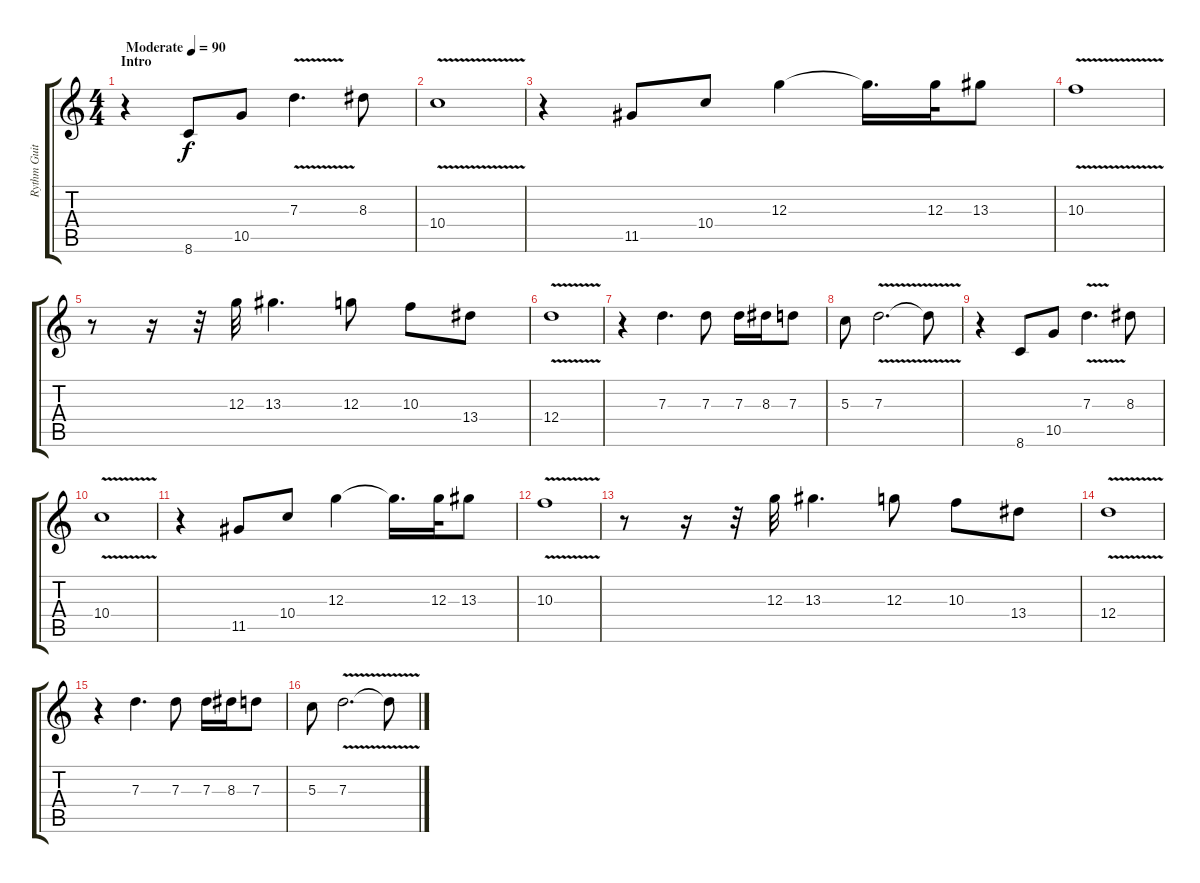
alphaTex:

\track ("Rythm Guitar" "Rythm Guit") {instrument distortionguitar}
\staff {score tabs}
\tuning (E4 B3 G3 D3 A2 E2) {hide}
\ts (4 4)
\section ("" "Intro")
\tempo (90 "Moderate")
\clef g2
\ks c
r.4{dy f instrument distortionguitar} 8.6.8 10.5.8 7.3{v}.4{d} 8.3.8 |
10.4{v}.1 |
r.4 11.5.8 10.4.8 12.3.4 12.3{t}.16{d} 12.3.32 13.3.8 |
10.3{v}.1 |
r.8 r.16 r.32 12.3.32 13.3.4{d} 12.3.8 10.3.8 13.4.8 |
12.4{v}.1 |
r.4 7.3.4{d} 7.3.8 7.3.16 8.3.16 7.3.8 |
5.3.8 7.3{v}.2{d} 7.3{t}.8 |
r.4 8.6.8 10.5.8 7.3{v}.4{d} 8.3.8 |
10.4{v}.1 |
r.4 11.5.8 10.4.8 12.3.4 12.3{t}.16{d} 12.3.32 13.3.8 |
10.3{v}.1 |
r.8 r.16 r.32 12.3.32 13.3.4{d} 12.3.8 10.3.8 13.4.8 |
12.4{v}.1 |
r.4 7.3.4{d} 7.3.8 7.3.16 8.3.16 7.3.8 |
5.3.8 7.3{v}.2{d} 7.3{t}.8
